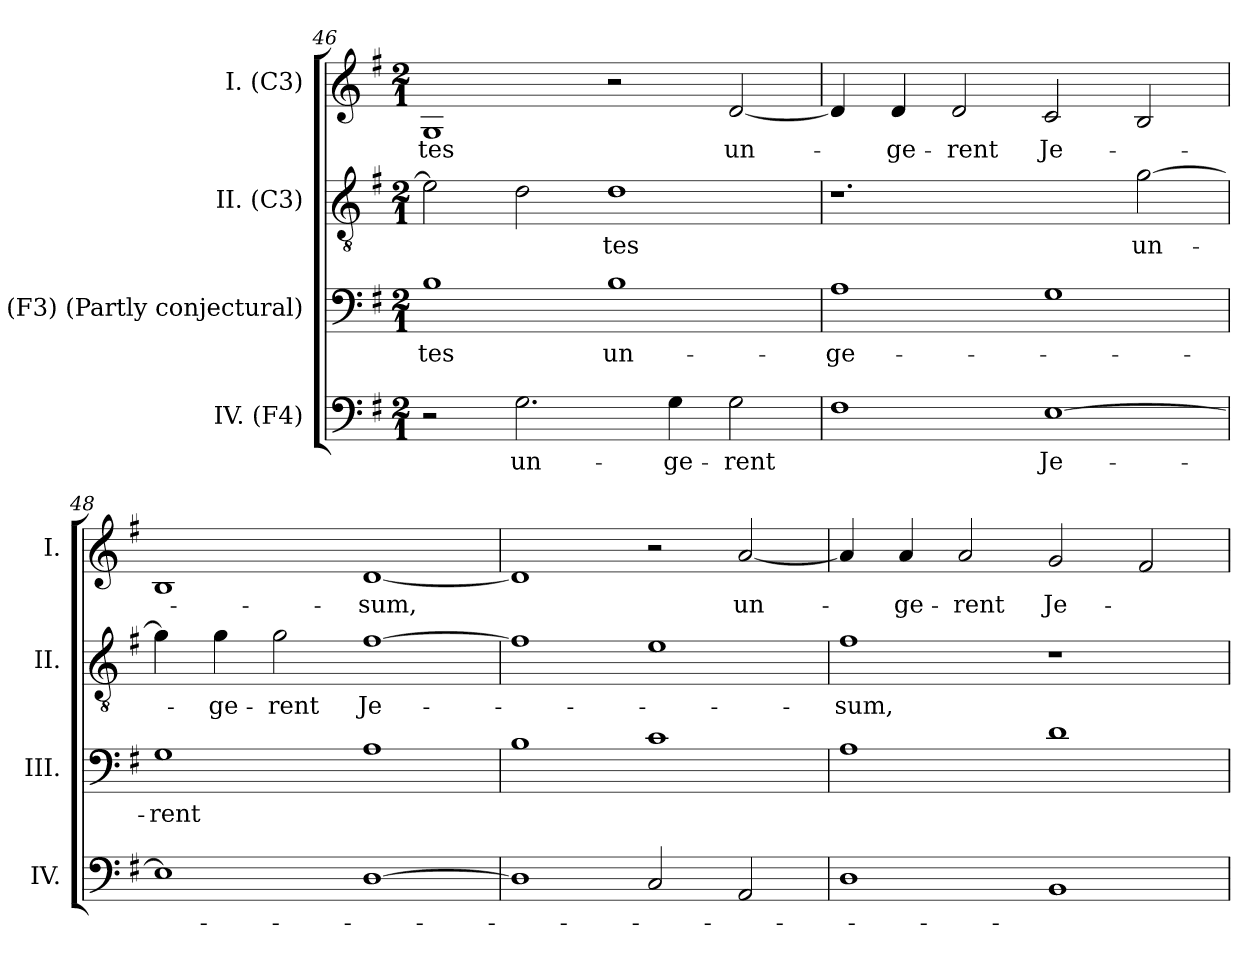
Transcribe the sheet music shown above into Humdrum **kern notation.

**kern	**text	**kern	**text	**kern	**text	**kern	**text
*part4	*part4	*part3	*part3	*part2	*part2	*part1	*part1
*staff4	*staff4	*staff3	*staff3	*staff2	*staff2	*staff1	*staff1
*I"IV. (F4)	*	*I"III. (F3) (Partly conjectural)	*	*I"II. (C3)	*	*I"I. (C3)	*
*I'IV.	*	*I'III.	*	*I'II.	*	*I'I.	*
*clefF4	*	*clefF4	*	*clefGv2	*	*clefG2	*
*	*	*ITrd7c12	*	*ITrd7c12	*	*	*
*k[f#]	*	*k[f#]	*	*k[f#]	*	*k[f#]	*
*G:	*	*G:	*	*G:	*	*G:	*
*M2/1	*	*M2/1	*	*M2/1	*	*M2/1	*
=46	=46	=46	=46	=46	=46	=46	=46
!	!	!	!LO:LY:b:color=#000000	!	!	!	!
!	!	!	!	!	!	!	!LO:LY:b:color=#000000
2r	.	1BBi	-tes	2Ei\]	.	1Gi	-tes
!	!LO:LY:b:color=#000000	!	!	!	!	!	!
2.Gi\	un-	.	.	2Di\	.	.	.
!	!	!	!LO:LY:b:color=#000000	!	!	!	!
!	!	!	!	!	!LO:LY:b:color=#000000	!	!
.	.	1BBi	un-	1Di	-tes	2r	.
!	!LO:LY:b:color=#000000	!	!	!	!	!	!
4Gi\	-ge-	.	.	.	.	.	.
!	!LO:LY:b:color=#000000	!	!	!	!	!	!
!	!	!	!	!	!	!	!LO:LY:b:color=#000000
2Gi\	-rent	.	.	.	.	[2di/	un-
=47	=47	=47	=47	=47	=47	=47	=47
!	!	!	!LO:LY:b:color=#000000	!	!	!	!
1F#i	.	1AAi	-ge-	1.r	.	4di/]	.
!	!	!	!	!	!	!	!LO:LY:b:color=#000000
.	.	.	.	.	.	4di/	-ge-
!	!	!	!	!	!	!	!LO:LY:b:color=#000000
.	.	.	.	.	.	2di/	-rent
!	!LO:LY:b:color=#000000	!	!	!	!	!	!
!	!	!	!	!	!	!	!LO:LY:b:color=#000000
[1Ei	Je-	1GGi	.	.	.	2ci/	Je-
!	!	!	!	!	!LO:LY:b:color=#000000	!	!
.	.	.	.	[2Gi\	un-	2Bi/	.
=48	=48	=48	=48	=48	=48	=48	=48
!	!	!	!LO:LY:b:color=#000000	!	!	!	!
1Ei]	.	1GGi	-rent	4Gi\]	.	1Bi	.
!	!	!	!	!	!LO:LY:b:color=#000000	!	!
.	.	.	.	4Gi\	-ge-	.	.
!	!	!	!	!	!LO:LY:b:color=#000000	!	!
.	.	.	.	2Gi\	-rent	.	.
!	!	!	!	!	!LO:LY:b:color=#000000	!	!
!	!	!	!	!	!	!	!LO:LY:b:color=#000000
[1Di	.	1AAi	.	[1F#i	Je-	[1di	-sum,
=49	=49	=49	=49	=49	=49	=49	=49
1Di]	.	1BBi	.	1F#i]	.	1di]	.
2Ci/	.	1Ci	.	1Ei	.	2r	.
!	!	!	!	!	!	!	!LO:LY:b:color=#000000
2AAi/	.	.	.	.	.	[2ai/	un-
!!LO:LB:g=z
=50	=50	=50	=50	=50	=50	=50	=50
!	!	!	!	!	!LO:LY:b:color=#000000	!	!
1Di	.	1AAi	.	1F#i	-sum,	4ai/]	.
!	!	!	!	!	!	!	!LO:LY:b:color=#000000
.	.	.	.	.	.	4ai/	-ge-
!	!	!	!	!	!	!	!LO:LY:b:color=#000000
.	.	.	.	.	.	2ai/	-rent
!	!	!	!	!	!	!	!LO:LY:b:color=#000000
1BBi	.	1Di	.	1r	.	2gi/	Je-
.	.	.	.	.	.	2f#i/	.
=	=	=	=	=	=	=	=
*-	*-	*-	*-	*-	*-	*-	*-
